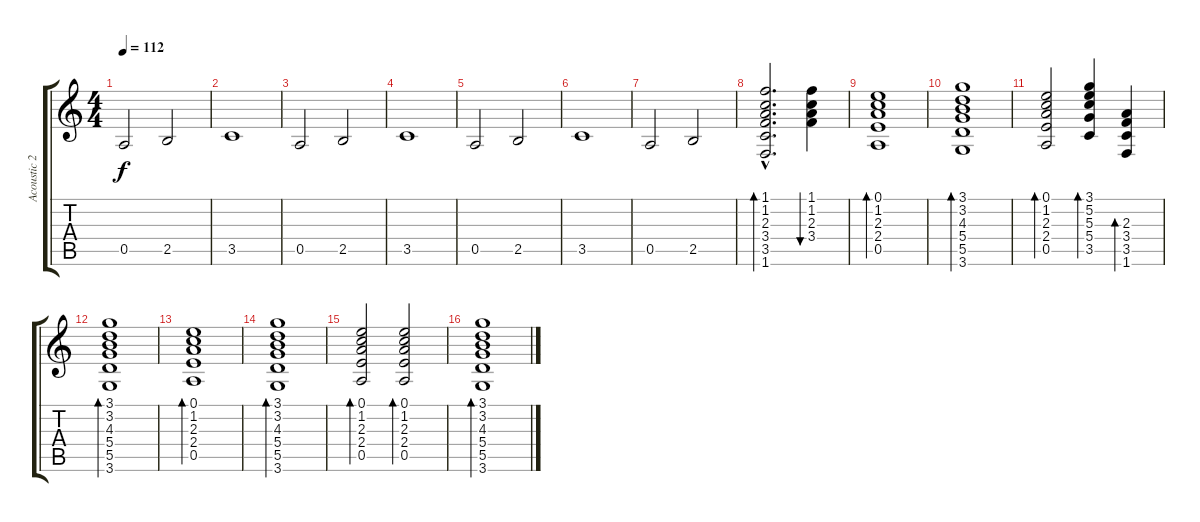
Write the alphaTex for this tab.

\track ("Acoustic 2" "Acoustic 2") {instrument acousticguitarsteel}
\staff {score tabs}
\tuning (E4 B3 G3 D3 A2 E2) {hide}
\ts (4 4)
\tempo 112
\clef g2
\ks c
0.5.2{dy f instrument acousticguitarsteel} 2.5.2 |
3.5.1 |
0.5.2 2.5.2 |
3.5.1 |
0.5.2 2.5.2 |
3.5.1 |
0.5.2 2.5.2 |
(1.1{hac} 1.2{hac} 2.3{hac} 3.4{hac} 3.5{hac} 1.6{hac}).2{d bd 240} (1.1 1.2 2.3 3.4).4{bu 120} |
(0.1 1.2 2.3 2.4 0.5).1{bd 60} |
(3.1 3.2 4.3 5.4 5.5 3.6).1{bd 60} |
(0.1 1.2 2.3 2.4 0.5).2{bd 60} (3.1 5.2 5.3 5.4 3.5).4{bd 60} (2.3 3.4 3.5 1.6).4{bd 60} |
(3.1 3.2 4.3 5.4 5.5 3.6).1{bd 60} |
(0.1 1.2 2.3 2.4 0.5).1{bd 60} |
(3.1 3.2 4.3 5.4 5.5 3.6).1{bd 60} |
(0.1 1.2 2.3 2.4 0.5).2{bd 60} (0.1 1.2 2.3 2.4 0.5).2{bd 60} |
(3.1 3.2 4.3 5.4 5.5 3.6).1{bd 60}
